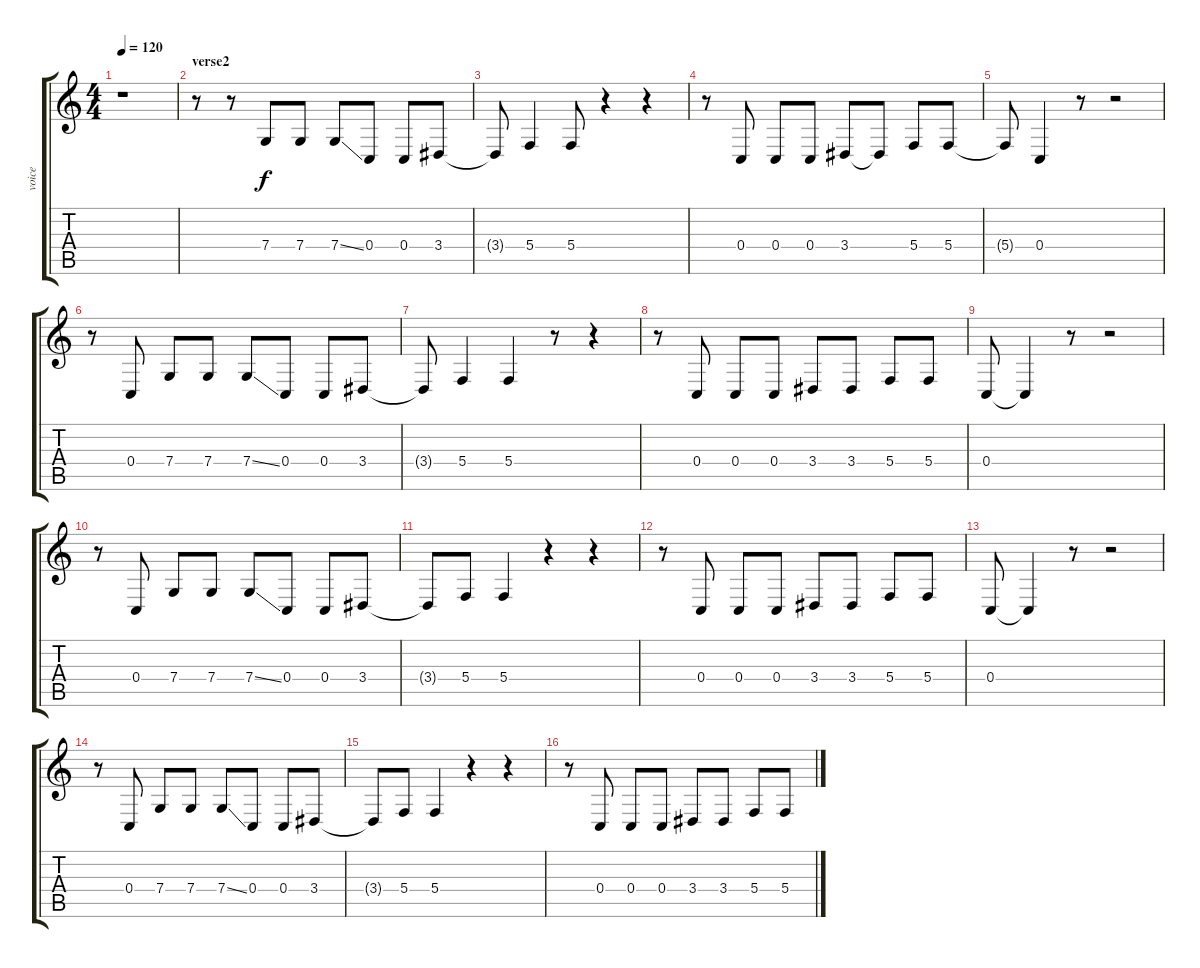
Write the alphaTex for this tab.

\track ("voice" "voice") {instrument altosax}
\staff {score tabs}
\tuning (D4 A3 F3 C3 G2 D2) {hide}
\ts (4 4)
\tempo 120
\clef g2
\ks c
r.1{dy f} |
\section ("" "verse2")
r.8 r.8 7.4.8 7.4.8 7.4{ss}.8 0.4.8 0.4.8 3.4.8 |
3.4{t}.8 5.4.4 5.4.8 r.4 r.4 |
r.8 0.4.8 0.4.8 0.4.8 3.4.8 3.4{t}.8 5.4.8 5.4.8 |
5.4{t}.8 0.4.4 r.8 r.2 |
r.8 0.4.8 7.4.8 7.4.8 7.4{ss}.8 0.4.8 0.4.8 3.4.8 |
3.4{t}.8 5.4.4 5.4.4 r.8 r.4 |
r.8 0.4.8 0.4.8 0.4.8 3.4.8 3.4.8 5.4.8 5.4.8 |
0.4.8 0.4{t}.4 r.8 r.2 |
r.8 0.4.8 7.4.8 7.4.8 7.4{ss}.8 0.4.8 0.4.8 3.4.8 |
3.4{t}.8 5.4.8 5.4.4 r.4 r.4 |
r.8 0.4.8 0.4.8 0.4.8 3.4.8 3.4.8 5.4.8 5.4.8 |
0.4.8 0.4{t}.4 r.8 r.2 |
r.8 0.4.8 7.4.8 7.4.8 7.4{ss}.8 0.4.8 0.4.8 3.4.8 |
3.4{t}.8 5.4.8 5.4.4 r.4 r.4 |
r.8 0.4.8 0.4.8 0.4.8 3.4.8 3.4.8 5.4.8 5.4.8
